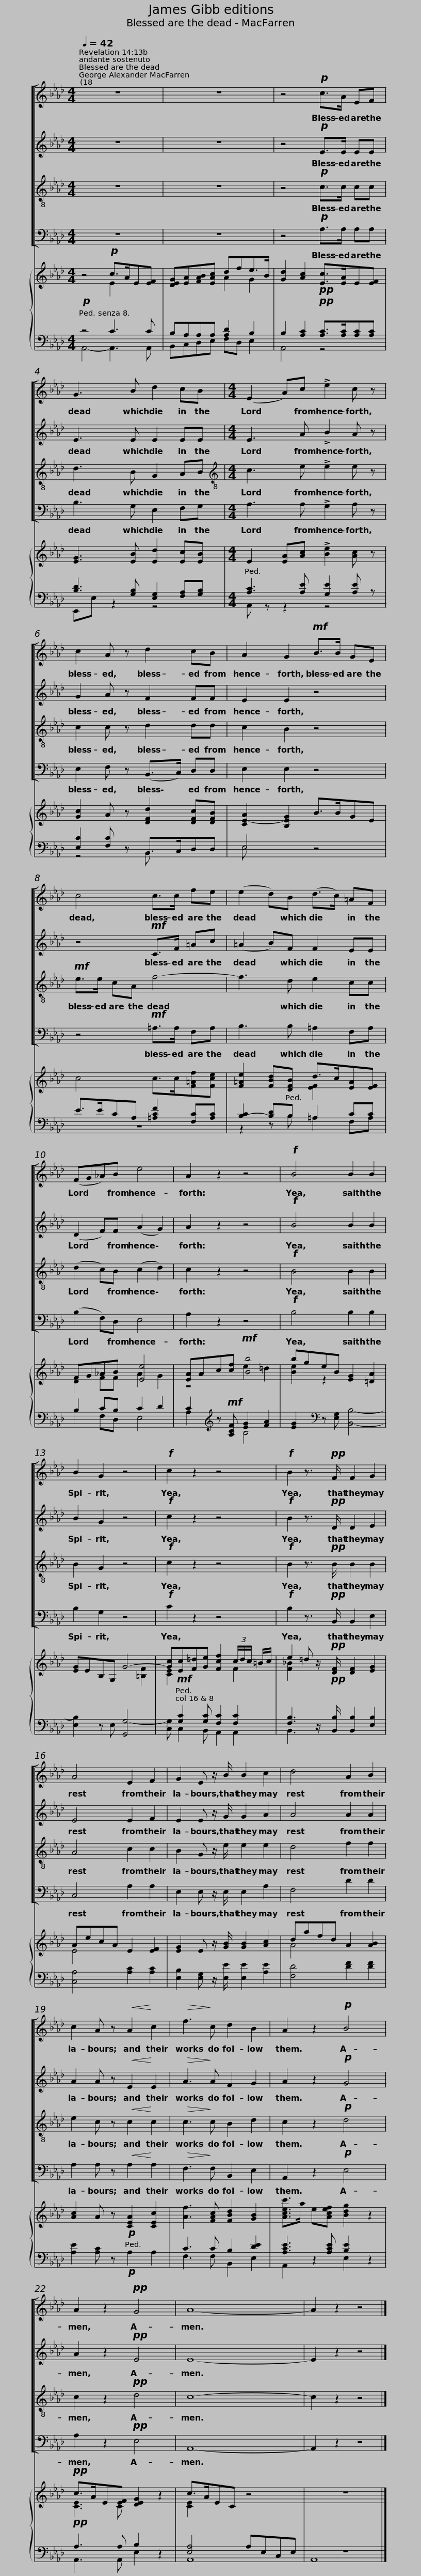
X:1
%%score [ 1 2 3 4 ] { ( 5 6 ) | ( 7 8 ) }
L:1/8
Q:1/4=42
M:4/4
I:linebreak $
K:Ab
V:1 treble
V:2 treble
V:3 treble-8
V:4 bass
V:5 treble
V:6 treble
V:7 bass
V:8 bass
V:1
 z8 | z8 | z4!p! c>A EF | G3 B d2 cB |$[M:4/4] (E2 A)c !>!e2 c z | %5
 c2 A z d2 cB | A2 G2!mf! B>B GE |$ c4 c>c fe | (e2 d)B (d>c) =AF | (FG_A)B e4 |$ %10
 A2 z2 z4 |!f! B4 B2 B2 | B2 G2 z4 |!f! c2 z2 z4 |!f! B2 z3/2!pp! F/ F2 G2 |$ %15
 A4 E2 F2 | G2 E z/ B/ B2 c2 | d4 A2 B2 | c2 A z!<(! A2!<)! c2 |$!>(! f3!>)! c d2 B2 | %20
 A2 z2!p! B4 | A2 z2!pp! G4 | A8- | A2 z2 z4 |] %24
V:2
 z8 | z8 | z4!p! E>E EE | E3 E E2 EE |$[M:4/4] E3 A !>!B2 A z | %5
 G2 A z F2 FF | E2 E2 z4 |$ z4!mf! C>F =Ac | (=A2 B)F F2 EE | (D2 F)F (A2 G2) |$ %10
 A2 z2 z4 |!f! B4 B2 B2 | B2 G2 z4 |!f! c2 z2 z4 |!f! B2 z3/2!pp! D/ D2 E2 |$ %15
 E4 E2 F2 | E2 E z/ G/ G2 A2 | A4 A2 A2 | A2 A z!<(! E2!<)! E2 |$!>(! A3!>)! A F2 G2 | %20
 A2 z2!p! G4 | A2 z2!pp! E4 | E8- | E2 z2 z4 |] %24
V:3
 z8 | z8 | z4!p! c>c cc | d3 B G2 AB |$[M:4/4][K:treble-8] c3 e !>!e2 e z | %5
 c2 c z d2 dd | c2 B2 z4 |$!mf! e>e cA f4- | f3 d e2 cc | (d2 c)B (c2 d2) |$ %10
 c2 z2 z4 |!f! B4 B2 B2 | B2 G2 z4 |!f! c2 z2 z4 |!f! B2 z3/2!pp! B/ B2 B2 |$ %15
 A4 c2 c2 | B2 G z/ e/ e2 e2 | d4 f2 f2 | e2 c z!<(! c2!<)! c2 |$!>(! c3!>)! c B2 d2 | %20
 c2 z2!p! d4 | c2 z2!pp! d4 | c8- | c2 z2 z4 |] %24
V:4
 z8 | z8 | z4!p! A,>A, A,A, | B,3 G, E,2 F,G, |$[M:4/4] A,3 A, !>!G,2 A, z | %5
 E,2 F, z (B,,>C,) D,D, | E,2 E,2 z4 |$ z4!mf! =A,>A, F,A, | B,3 B, =A,2 F,A, | (B,2 F,)D, E,4 |$ %10
 A,2 z2 z4 |!f! B,4 B,2 B,2 | B,2 G,2 z4 |!f! C2 z2 z4 |!f! B,2 z3/2!pp! B,,/ B,,2 E,2 |$ %15
 C,4 A,2 A,2 | E,2 E, z/ E,/ E,2 A,2 | F,4 D2 D2 | A,2 A, z!<(! A,2!<)! A,2 |$!>(! F,3!>)! F, B,,2 E,2 | %20
 A,,2 z2!p! E,4 | A,2 z2!pp! E,4 | A,,8- | A,,2 z2 z4 |] %24
V:5
 z4!p! c>AE[EF] | [DEG][EA][FAB][EAc] dfe>B | [Gd]2 [Ac]2!pp! [Ec]>[EA]E[EF] | [EG]3 [EB] [Ed]2 [Ec][EB] |$[M:4/4] E2 [EA][Ac] !>![Be]2 [Ac] z | %5
 [Gc]2 A z [DFd]2 [DFc][DFB] | [CEA]2- [B,EG]2 B>BGE |$ c4 c>c[F=Af][Fce] | [F=Ae]2 [FBd][DFB] d>c[EA][EF] | FG_AB [Ee]4 |$ %10
 [EA]Ac[cf]!mf! [Bb]4 | bgeB [EG]2 [=DA]2 | [EG]EB,G, G4- | [Gc][Ec][F=d][Ge] [Fcf]2 (3c/d/c/ =B/c/ | e2 =d z/!pp! [DF]/ [DF]2 [EG]2 |$ %15
 AecA E2 [EF]2 | [EG]2 E z/ [GB]/ [GB]2 [Ac]2 | dafd A2 [AB]2 | [Ac]2 A z!p! [CEA]2 [CEc]2 |$ [Af]3 [FAc] [FBd]2 [GB]2 | %20
 [Acec']>a e[Acef] [Bdg]2 z2 |!pp! c>AE[EF] [DEG]2 z2 | c>AEC z4 | z8 |] %24
V:6
 x4 E2 x2 | x4 A2 G2 | x8 | x8 |$[M:4/4] x8 | %5
 x8 | x8 |$ x8 | x4 [EF]2 x2 | D2 FF A2 G2 |$ %10
 z4 e2 =d2 | [Be]2 z2 x4 | x4 x2 [=B,F]2 | [CE]2 x2 x2 F2 | [F_B]2 x2 x4 |$ %15
 E4 x4 | x8 | A4 x4 | x8 |$ x8 | %20
 x8 | [CE]3 C x4 | [CE]2 x6 | x8 |] %24
V:7
!p! z4 C3 C | B,A,A,A, [A,D]2 B,2 | B,2 [A,C]2!pp! [A,C]>[A,C][A,C][A,C] | [B,D]3 [G,B,] [E,G,]2 [F,A,][G,B,] |$[M:4/4] [A,C]3 [A,E] [G,E]2 [A,E] z | %5
 [E,C]2 [F,C] z B,,>C,D,D, | E,4 z4 |$ E>ECA, [=A,CF]2 [F,C][A,C] | [B,C]2- [B,D]B, =A,2 CC | B,2 CB, C2 D2 |$ %10
 C2[K:treble] z!mf! [A,CF] [EG]2 [FA]2 | [EG]2[K:bass] x2 x4 | x8 | x!mf! [G,C]2 [G,C] [F,C]2 [F,C]2 | [F,B,]3 z/!pp! [B,,B,]/ [B,,B,]2 [E,B,]2 |$ %15
 [C,A,]4 [A,C]2 [A,C]2 | [E,B,]2 [E,G,] z/ [E,E]/ [E,E]2 [A,E]2 | [F,D]4 [DF]2 [DF]2 | [A,E]2 [A,C] z!p! A,2 A,2 |$ C3 C B,2 [DE]2 | %20
 [A,CE]3 [A,CE] [B,E]2 z2 |!pp! A,3 A, B,2 z2 | [E,A,]4 A,E,C,E, | z8 |] %24
V:8
 A,,4- A,,3 A,, | B,,C,D,E, F,D, E,2 | A,,4 z4 | E,,E, z2 z4 |$[M:4/4] A,, z z2 z4 | %5
 z4 B,, x x2 | E, x7 |$ z8 | z2 z B, =A,2 F,A, | B,2 F,D, E,4 |$ %10
 A,2[K:treble] x2 B,4 | x2[K:bass] z [E,G,] [B,,B,]4- | [E,B,]2 z E, [G,,G,-]4 | [C,G,] C,2 B,, A,,2 A,,2 | B,,3 x5 |$ %15
 x8 | x8 | x8 | x8 |$ F,3 F, B,,2 E,2 | %20
 A,,2 z2 E,2 z2 | A,,3 A,, E,2 z2 | A,,8 | A,,8 |] %24
